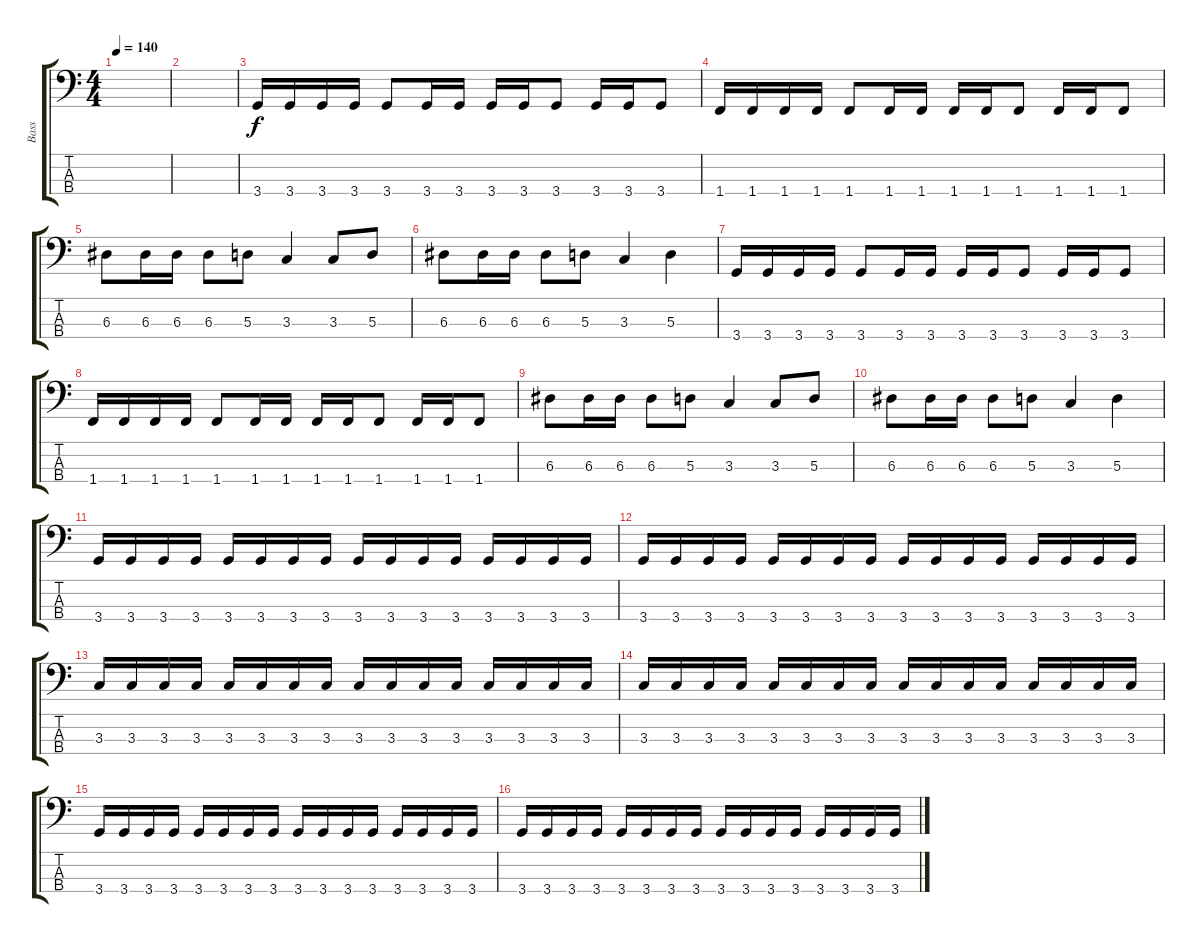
\track ("Bass" "Bass") {instrument electricbasspick}
\staff {score tabs}
\tuning (G2 D2 A1 E1) {hide}
\ts (4 4)
\tempo 140
\clef f4
\ks c
|
|
3.4.16 3.4.16 3.4.16 3.4.16 3.4.8 3.4.16 3.4.16 3.4.16 3.4.16 3.4.8 3.4.16 3.4.16 3.4.8 |
1.4.16 1.4.16 1.4.16 1.4.16 1.4.8 1.4.16 1.4.16 1.4.16 1.4.16 1.4.8 1.4.16 1.4.16 1.4.8 |
6.3.8 6.3.16 6.3.16 6.3.8 5.3.8 3.3.4 3.3.8 5.3.8 |
6.3.8 6.3.16 6.3.16 6.3.8 5.3.8 3.3.4 5.3.4 |
3.4.16 3.4.16 3.4.16 3.4.16 3.4.8 3.4.16 3.4.16 3.4.16 3.4.16 3.4.8 3.4.16 3.4.16 3.4.8 |
1.4.16 1.4.16 1.4.16 1.4.16 1.4.8 1.4.16 1.4.16 1.4.16 1.4.16 1.4.8 1.4.16 1.4.16 1.4.8 |
6.3.8 6.3.16 6.3.16 6.3.8 5.3.8 3.3.4 3.3.8 5.3.8 |
6.3.8 6.3.16 6.3.16 6.3.8 5.3.8 3.3.4 5.3.4 |
3.4.16 3.4.16 3.4.16 3.4.16 3.4.16 3.4.16 3.4.16 3.4.16 3.4.16 3.4.16 3.4.16 3.4.16 3.4.16 3.4.16 3.4.16 3.4.16 |
3.4.16 3.4.16 3.4.16 3.4.16 3.4.16 3.4.16 3.4.16 3.4.16 3.4.16 3.4.16 3.4.16 3.4.16 3.4.16 3.4.16 3.4.16 3.4.16 |
3.3.16 3.3.16 3.3.16 3.3.16 3.3.16 3.3.16 3.3.16 3.3.16 3.3.16 3.3.16 3.3.16 3.3.16 3.3.16 3.3.16 3.3.16 3.3.16 |
3.3.16 3.3.16 3.3.16 3.3.16 3.3.16 3.3.16 3.3.16 3.3.16 3.3.16 3.3.16 3.3.16 3.3.16 3.3.16 3.3.16 3.3.16 3.3.16 |
3.4.16 3.4.16 3.4.16 3.4.16 3.4.16 3.4.16 3.4.16 3.4.16 3.4.16 3.4.16 3.4.16 3.4.16 3.4.16 3.4.16 3.4.16 3.4.16 |
3.4.16 3.4.16 3.4.16 3.4.16 3.4.16 3.4.16 3.4.16 3.4.16 3.4.16 3.4.16 3.4.16 3.4.16 3.4.16 3.4.16 3.4.16 3.4.16
